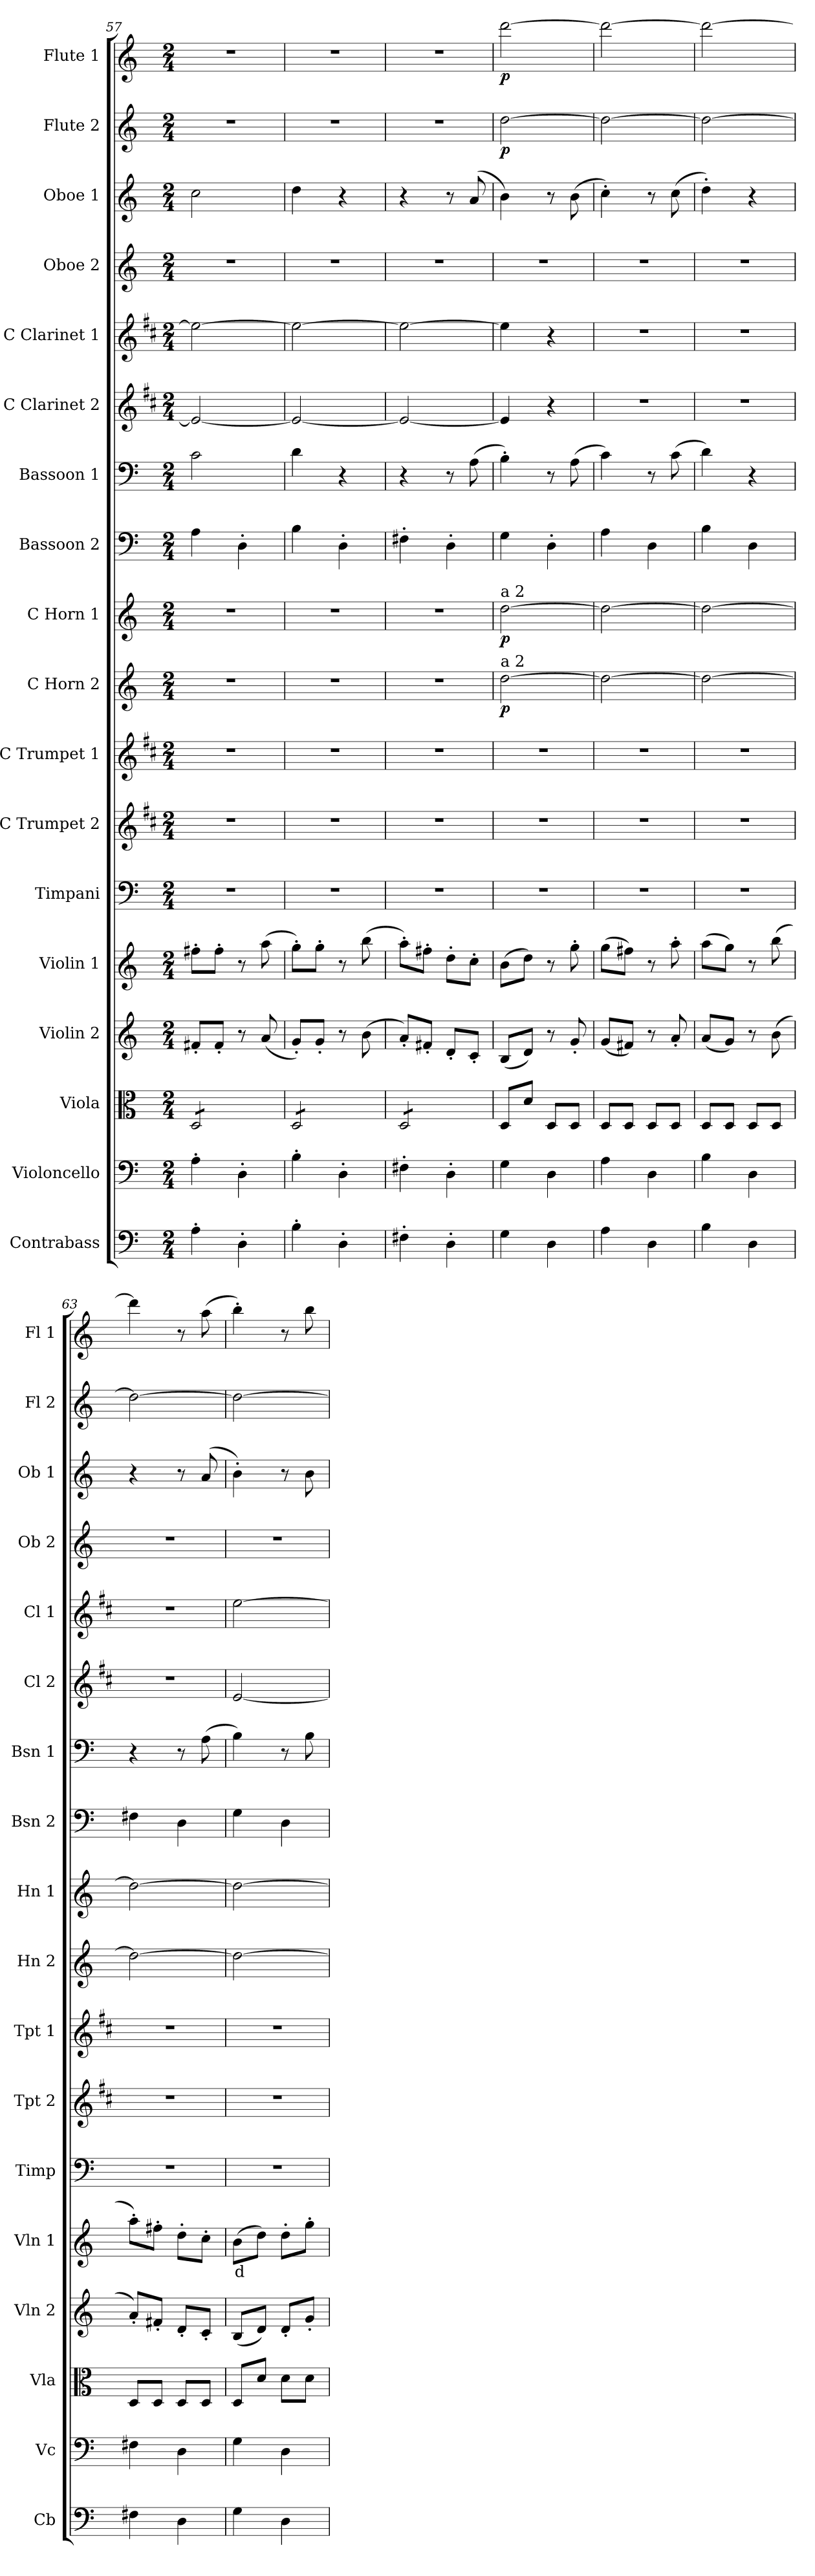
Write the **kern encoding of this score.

**kern	**kern	**kern	**kern	**kern	**text	**kern	**kern	**kern	**kern	**dynam	**kern	**dynam	**kern	**kern	**kern	**kern	**kern	**kern	**kern	**dynam	**kern	**dynam
*part18	*part17	*part16	*part15	*part14	*part14	*part13	*part12	*part11	*part10	*part10	*part9	*part9	*part8	*part7	*part6	*part5	*part4	*part3	*part2	*part2	*part1	*part1
*staff18	*staff17	*staff16	*staff15	*staff14	*staff14	*staff13	*staff12	*staff11	*staff10	*staff10	*staff9	*staff9	*staff8	*staff7	*staff6	*staff5	*staff4	*staff3	*staff2	*staff2	*staff1	*staff1
*I"Contrabass	*I"Violoncello	*I"Viola	*I"Violin 2	*I"Violin 1	*	*I"Timpani	*I"C Trumpet 2	*I"C Trumpet 1	*I"C Horn 2	*	*I"C Horn 1	*	*I"Bassoon 2	*I"Bassoon 1	*I"C Clarinet 2	*I"C Clarinet 1	*I"Oboe 2	*I"Oboe 1	*I"Flute 2	*	*I"Flute 1	*
*I'Cb	*I'Vc	*I'Vla	*I'Vln 2	*I'Vln 1	*	*I'Timp	*I'Tpt 2	*I'Tpt 1	*I'Hn 2	*	*I'Hn 1	*	*I'Bsn 2	*I'Bsn 1	*I'Cl 2	*I'Cl 1	*I'Ob 2	*I'Ob 1	*I'Fl 2	*	*I'Fl 1	*
*clefF4	*clefF4	*clefC3	*clefG2	*clefG2	*	*clefF4	*clefG2	*clefG2	*clefG2	*	*clefG2	*	*clefF4	*clefF4	*clefG2	*clefG2	*clefG2	*clefG2	*clefG2	*	*clefG2	*
*ITrd7c12	*	*	*	*	*	*	*ITrd1c2	*ITrd1c2	*ITrd7c12	*	*ITrd7c12	*	*	*	*ITrd1c2	*ITrd1c2	*	*	*	*	*	*
*k[]	*k[]	*k[]	*k[]	*k[]	*	*k[]	*k[]	*k[]	*k[]	*	*k[]	*	*k[]	*k[]	*k[]	*k[]	*k[]	*k[]	*k[]	*	*k[]	*
*M2/4	*M2/4	*M2/4	*M2/4	*M2/4	*	*M2/4	*M2/4	*M2/4	*M2/4	*	*M2/4	*	*M2/4	*M2/4	*M2/4	*M2/4	*M2/4	*M2/4	*M2/4	*	*M2/4	*
=57	=57	=57	=57	=57	=57	=57	=57	=57	=57	=57	=57	=57	=57	=57	=57	=57	=57	=57	=57	=57	=57	=57
*	*	*tremolo	*	*	*	*	*	*	*	*	*	*	*	*	*	*	*	*	*	*	*	*
4AA'\	4A'\	8D/L	8f#X'/L	8ff#X'\L	.	2r	2r	2r	2r	.	2r	.	4A\	2c\	2d/_	2dd\_	2r	2cc\	2r	.	2r	.
.	.	8D/	8f#'/J	8ff#'\J	.	.	.	.	.	.	.	.	.	.	.	.	.	.	.	.	.	.
4DD'\	4D'\	8D/	8r	8r	.	.	.	.	.	.	.	.	4D'\	.	.	.	.	.	.	.	.	.
.	.	8D/J	(8a/	(8aa\	.	.	.	.	.	.	.	.	.	.	.	.	.	.	.	.	.	.
=58	=58	=58	=58	=58	=58	=58	=58	=58	=58	=58	=58	=58	=58	=58	=58	=58	=58	=58	=58	=58	=58	=58
4BB'\	4B'\	8D/L	8g'/L)	8gg'\L)	.	2r	2r	2r	2r	.	2r	.	4B\	4d\	2d/_	2dd\_	2r	4dd\	2r	.	2r	.
.	.	8D/	8g'/J	8gg'\J	.	.	.	.	.	.	.	.	.	.	.	.	.	.	.	.	.	.
4DD'\	4D'\	8D/	8r	8r	.	.	.	.	.	.	.	.	4D'\	4r	.	.	.	4r	.	.	.	.
.	.	8D/J	(8b\	(8bb\	.	.	.	.	.	.	.	.	.	.	.	.	.	.	.	.	.	.
=59	=59	=59	=59	=59	=59	=59	=59	=59	=59	=59	=59	=59	=59	=59	=59	=59	=59	=59	=59	=59	=59	=59
4FF#X'\	4F#X'\	8D/L	8a'/L)	8aa'\L)	.	2r	2r	2r	2r	.	2r	.	4F#X'\	4r	2d/_	2dd\_	2r	4r	2r	.	2r	.
.	.	8D/	8f#X'/J	8ff#X'\J	.	.	.	.	.	.	.	.	.	.	.	.	.	.	.	.	.	.
4DD'\	4D'\	8D/	8d'/L	8dd'\L	.	.	.	.	.	.	.	.	4D'\	8r	.	.	.	8r	.	.	.	.
.	.	8D/J	8c'/J	8cc'\J	.	.	.	.	.	.	.	.	.	(8A\	.	.	.	(8a/	.	.	.	.
*	*	*Xtremolo	*	*	*	*	*	*	*	*	*	*	*	*	*	*	*	*	*	*	*	*
=60	=60	=60	=60	=60	=60	=60	=60	=60	=60	=60	=60	=60	=60	=60	=60	=60	=60	=60	=60	=60	=60	=60
!	!	!	!	!	!	!	!	!	!	!	!LO:TX:a:t=a 2	!	!	!	!	!	!	!	!	!	!	!
!	!	!	!	!	!	!	!	!	!LO:TX:a:t=a 2	!	!	!	!	!	!	!	!	!	!	!	!	!
!	!	!	!	!	!	!	!	!	!	!LO:DY:b	!	!LO:DY:b	!	!	!	!	!	!	!	!LO:DY:b	!	!LO:DY:b
4GG\	4G\	8D/L	(8B/L	(8b\L	.	2r	2r	2r	[2d\	p	[2d\	p	4G\	4B'\)	4d/]	4dd\]	2r	4b\)	[2dd\	p	[2ddd\	p
.	.	8d/J	8d/J)	8dd\J)	.	.	.	.	.	.	.	.	.	.	.	.	.	.	.	.	.	.
4DD\	4D\	8D/L	8r	8r	.	.	.	.	.	.	.	.	4D'\	8r	4r	4r	.	8r	.	.	.	.
.	.	8D/J	8g'/	8gg'\	.	.	.	.	.	.	.	.	.	(8A\	.	.	.	(8b\	.	.	.	.
=61	=61	=61	=61	=61	=61	=61	=61	=61	=61	=61	=61	=61	=61	=61	=61	=61	=61	=61	=61	=61	=61	=61
4AA\	4A\	8D/L	(8g/L	(8gg\L	.	2r	2r	2r	2d\_	.	2d\_	.	4A\	4c\)	2r	2r	2r	4cc'\)	2dd\_	.	2ddd\_	.
.	.	8D/J	8f#X/J)	8ff#X\J)	.	.	.	.	.	.	.	.	.	.	.	.	.	.	.	.	.	.
4DD\	4D\	8D/L	8r	8r	.	.	.	.	.	.	.	.	4D\	8r	.	.	.	8r	.	.	.	.
.	.	8D/J	8a'/	8aa'\	.	.	.	.	.	.	.	.	.	(8c\	.	.	.	(8cc\	.	.	.	.
=62	=62	=62	=62	=62	=62	=62	=62	=62	=62	=62	=62	=62	=62	=62	=62	=62	=62	=62	=62	=62	=62	=62
4BB\	4B\	8D/L	(8a/L	(8aa\L	.	2r	2r	2r	2d\_	.	2d\_	.	4B\	4d\)	2r	2r	2r	4dd'\)	2dd\_	.	2ddd\_	.
.	.	8D/J	8g/J)	8gg\J)	.	.	.	.	.	.	.	.	.	.	.	.	.	.	.	.	.	.
4DD\	4D\	8D/L	8r	8r	.	.	.	.	.	.	.	.	4D\	4r	.	.	.	4r	.	.	.	.
.	.	8D/J	(8b\	(8bb\	.	.	.	.	.	.	.	.	.	.	.	.	.	.	.	.	.	.
=63	=63	=63	=63	=63	=63	=63	=63	=63	=63	=63	=63	=63	=63	=63	=63	=63	=63	=63	=63	=63	=63	=63
4FF#X\	4F#X\	8D/L	8a'/L)	8aa'\L)	.	2r	2r	2r	2d\_	.	2d\_	.	4F#X\	4r	2r	2r	2r	4r	2dd\_	.	4ddd\]	.
.	.	8D/J	8f#X'/J	8ff#X'\J	.	.	.	.	.	.	.	.	.	.	.	.	.	.	.	.	.	.
4DD\	4D\	8D/L	8d'/L	8dd'\L	.	.	.	.	.	.	.	.	4D\	8r	.	.	.	8r	.	.	8r	.
.	.	8D/J	8c'/J	8cc'\J	.	.	.	.	.	.	.	.	.	(8A\	.	.	.	(8a/	.	.	(8aa\	.
=64	=64	=64	=64	=64	=64	=64	=64	=64	=64	=64	=64	=64	=64	=64	=64	=64	=64	=64	=64	=64	=64	=64
!	!	!	!	!	!LO:LY:b:color=#FF0000	!	!	!	!	!	!	!	!	!	!	!	!	!	!	!	!	!
4GG\	4G\	8D/L	(8B/L	(8b\L	d	2r	2r	2r	2d\_	.	2d\_	.	4G\	4B\)	[2d/	[2dd\	2r	4b'\)	2dd\_	.	4bb'\)	.
.	.	8d/J	8d/J)	8dd\J)	.	.	.	.	.	.	.	.	.	.	.	.	.	.	.	.	.	.
4DD\	4D\	8d\L	8d'/L	8dd'\L	.	.	.	.	.	.	.	.	4D\	8r	.	.	.	8r	.	.	8r	.
.	.	8d\J	8g'/J	8gg'\J	.	.	.	.	.	.	.	.	.	8B\	.	.	.	8b\	.	.	8bb\	.
=	=	=	=	=	=	=	=	=	=	=	=	=	=	=	=	=	=	=	=	=	=	=
*-	*-	*-	*-	*-	*-	*-	*-	*-	*-	*-	*-	*-	*-	*-	*-	*-	*-	*-	*-	*-	*-	*-
